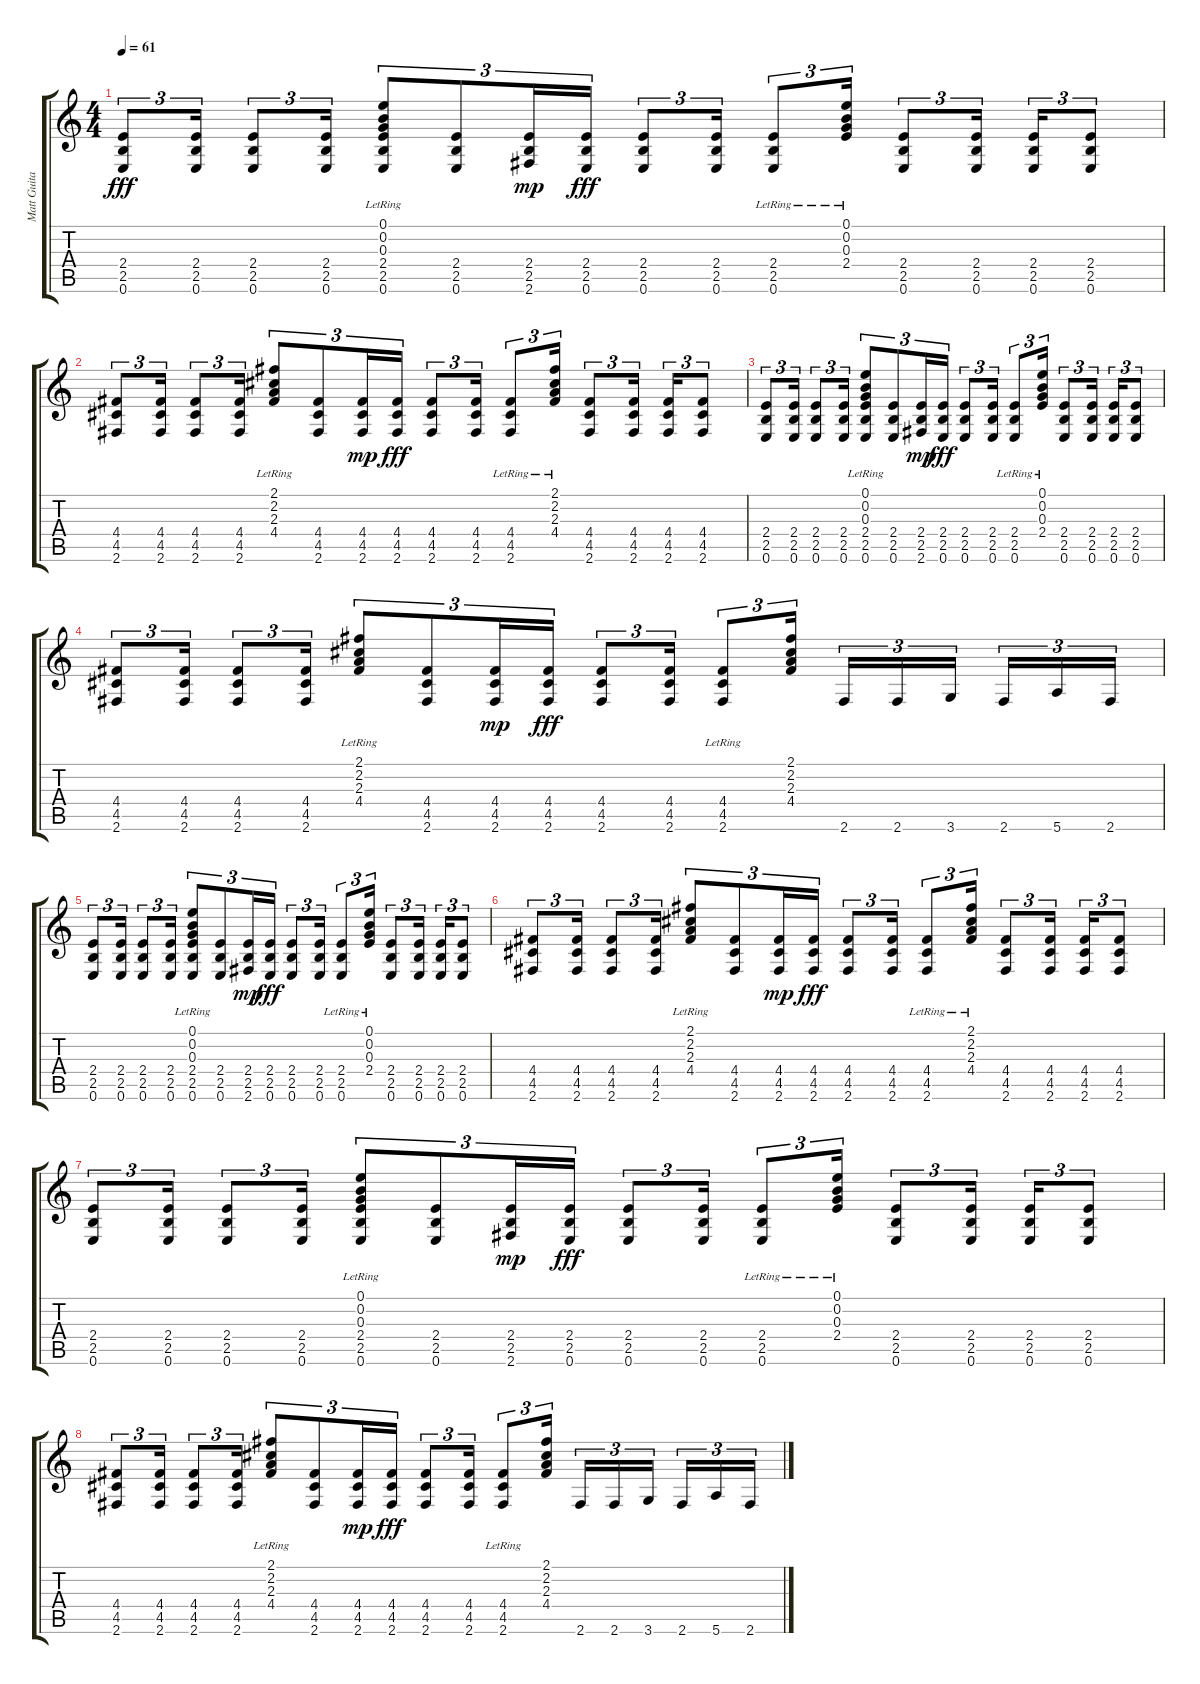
\track ("Matt Guitar" "Matt Guita") {instrument electricguitarjazz}
\staff {score tabs}
\tuning (E4 B3 G3 D3 A2 E2) {hide}
\ts (4 4)
\tempo 61
\clef g2
\ks c
(2.4 2.5 0.6).8{tu (3 2) dy fff volume 13} (2.4 2.5 0.6).16{tu (3 2)} (2.4 2.5 0.6).8{tu (3 2)} (2.4 2.5 0.6).16{tu (3 2)} (0.1{lr} 0.2{lr} 0.3{lr} 2.4 2.5 0.6).8{tu (3 2)} (2.4 2.5 0.6).8{tu (3 2)} (2.4 2.5 2.6).16{tu (3 2) dy mp} (2.4 2.5 0.6).16{tu (3 2) dy fff} (2.4 2.5 0.6).8{tu (3 2)} (2.4 2.5 0.6).16{tu (3 2)} (2.4 2.5{lr} 0.6{lr}).8{tu (3 2)} (0.1{lr} 0.2{lr} 0.3{lr} 2.4).16{tu (3 2)} (2.4 2.5 0.6).8{tu (3 2)} (2.4 2.5 0.6).16{tu (3 2) beam splitsecondary} (2.4 2.5 0.6).16{tu (3 2)} (2.4 2.5 0.6).8{tu (3 2)} |
(4.4 4.5 2.6).8{tu (3 2)} (4.4 4.5 2.6).16{tu (3 2)} (4.4 4.5 2.6).8{tu (3 2)} (4.4 4.5 2.6).16{tu (3 2)} (2.1{lr} 2.2{lr} 2.3{lr} 4.4).8{tu (3 2)} (4.4 4.5 2.6).8{tu (3 2)} (4.4 4.5 2.6).16{tu (3 2) dy mp} (4.4 4.5 2.6).16{tu (3 2) dy fff} (4.4 4.5 2.6).8{tu (3 2)} (4.4 4.5 2.6).16{tu (3 2)} (4.4 4.5{lr} 2.6{lr}).8{tu (3 2)} (2.1{lr} 2.2{lr} 2.3{lr} 4.4).16{tu (3 2)} (4.4 4.5 2.6).8{tu (3 2)} (4.4 4.5 2.6).16{tu (3 2) beam splitsecondary} (4.4 4.5 2.6).16{tu (3 2)} (4.4 4.5 2.6).8{tu (3 2)} |
(2.4 2.5 0.6).8{tu (3 2)} (2.4 2.5 0.6).16{tu (3 2)} (2.4 2.5 0.6).8{tu (3 2)} (2.4 2.5 0.6).16{tu (3 2)} (0.1{lr} 0.2{lr} 0.3{lr} 2.4 2.5 0.6).8{tu (3 2)} (2.4 2.5 0.6).8{tu (3 2)} (2.4 2.5 2.6).16{tu (3 2) dy mp} (2.4 2.5 0.6).16{tu (3 2) dy fff} (2.4 2.5 0.6).8{tu (3 2)} (2.4 2.5 0.6).16{tu (3 2)} (2.4 2.5{lr} 0.6{lr}).8{tu (3 2)} (0.1{lr} 0.2{lr} 0.3{lr} 2.4).16{tu (3 2)} (2.4 2.5 0.6).8{tu (3 2)} (2.4 2.5 0.6).16{tu (3 2) beam splitsecondary} (2.4 2.5 0.6).16{tu (3 2)} (2.4 2.5 0.6).8{tu (3 2)} |
(4.4 4.5 2.6).8{tu (3 2)} (4.4 4.5 2.6).16{tu (3 2)} (4.4 4.5 2.6).8{tu (3 2)} (4.4 4.5 2.6).16{tu (3 2)} (2.1{lr} 2.2{lr} 2.3{lr} 4.4).8{tu (3 2)} (4.4 4.5 2.6).8{tu (3 2)} (4.4 4.5 2.6).16{tu (3 2) dy mp} (4.4 4.5 2.6).16{tu (3 2) dy fff} (4.4 4.5 2.6).8{tu (3 2)} (4.4 4.5 2.6).16{tu (3 2)} (4.4 4.5{lr} 2.6{lr}).8{tu (3 2)} (2.1 2.2 2.3 4.4).16{tu (3 2)} 2.6.16{tu (3 2)} 2.6.16{tu (3 2)} 3.6.16{tu (3 2) beam splitsecondary} 2.6.16{tu (3 2)} 5.6.16{tu (3 2)} 2.6.16{tu (3 2)} |
(2.4 2.5 0.6).8{tu (3 2) volume 13} (2.4 2.5 0.6).16{tu (3 2)} (2.4 2.5 0.6).8{tu (3 2)} (2.4 2.5 0.6).16{tu (3 2)} (0.1{lr} 0.2{lr} 0.3{lr} 2.4 2.5 0.6).8{tu (3 2)} (2.4 2.5 0.6).8{tu (3 2)} (2.4 2.5 2.6).16{tu (3 2) dy mp} (2.4 2.5 0.6).16{tu (3 2) dy fff} (2.4 2.5 0.6).8{tu (3 2)} (2.4 2.5 0.6).16{tu (3 2)} (2.4 2.5{lr} 0.6{lr}).8{tu (3 2)} (0.1{lr} 0.2{lr} 0.3{lr} 2.4).16{tu (3 2)} (2.4 2.5 0.6).8{tu (3 2)} (2.4 2.5 0.6).16{tu (3 2) beam splitsecondary} (2.4 2.5 0.6).16{tu (3 2)} (2.4 2.5 0.6).8{tu (3 2)} |
(4.4 4.5 2.6).8{tu (3 2)} (4.4 4.5 2.6).16{tu (3 2)} (4.4 4.5 2.6).8{tu (3 2)} (4.4 4.5 2.6).16{tu (3 2)} (2.1{lr} 2.2{lr} 2.3{lr} 4.4).8{tu (3 2)} (4.4 4.5 2.6).8{tu (3 2)} (4.4 4.5 2.6).16{tu (3 2) dy mp} (4.4 4.5 2.6).16{tu (3 2) dy fff} (4.4 4.5 2.6).8{tu (3 2)} (4.4 4.5 2.6).16{tu (3 2)} (4.4 4.5{lr} 2.6{lr}).8{tu (3 2)} (2.1{lr} 2.2{lr} 2.3{lr} 4.4).16{tu (3 2)} (4.4 4.5 2.6).8{tu (3 2)} (4.4 4.5 2.6).16{tu (3 2) beam splitsecondary} (4.4 4.5 2.6).16{tu (3 2)} (4.4 4.5 2.6).8{tu (3 2)} |
(2.4 2.5 0.6).8{tu (3 2)} (2.4 2.5 0.6).16{tu (3 2)} (2.4 2.5 0.6).8{tu (3 2)} (2.4 2.5 0.6).16{tu (3 2)} (0.1{lr} 0.2{lr} 0.3{lr} 2.4 2.5 0.6).8{tu (3 2)} (2.4 2.5 0.6).8{tu (3 2)} (2.4 2.5 2.6).16{tu (3 2) dy mp} (2.4 2.5 0.6).16{tu (3 2) dy fff} (2.4 2.5 0.6).8{tu (3 2)} (2.4 2.5 0.6).16{tu (3 2)} (2.4 2.5{lr} 0.6{lr}).8{tu (3 2)} (0.1{lr} 0.2{lr} 0.3{lr} 2.4).16{tu (3 2)} (2.4 2.5 0.6).8{tu (3 2)} (2.4 2.5 0.6).16{tu (3 2) beam splitsecondary} (2.4 2.5 0.6).16{tu (3 2)} (2.4 2.5 0.6).8{tu (3 2)} |
(4.4 4.5 2.6).8{tu (3 2)} (4.4 4.5 2.6).16{tu (3 2)} (4.4 4.5 2.6).8{tu (3 2)} (4.4 4.5 2.6).16{tu (3 2)} (2.1{lr} 2.2{lr} 2.3{lr} 4.4).8{tu (3 2)} (4.4 4.5 2.6).8{tu (3 2)} (4.4 4.5 2.6).16{tu (3 2) dy mp} (4.4 4.5 2.6).16{tu (3 2) dy fff} (4.4 4.5 2.6).8{tu (3 2)} (4.4 4.5 2.6).16{tu (3 2)} (4.4 4.5{lr} 2.6{lr}).8{tu (3 2)} (2.1 2.2 2.3 4.4).16{tu (3 2)} 2.6.16{tu (3 2)} 2.6.16{tu (3 2)} 3.6.16{tu (3 2) beam splitsecondary} 2.6.16{tu (3 2)} 5.6.16{tu (3 2)} 2.6.16{tu (3 2)}
